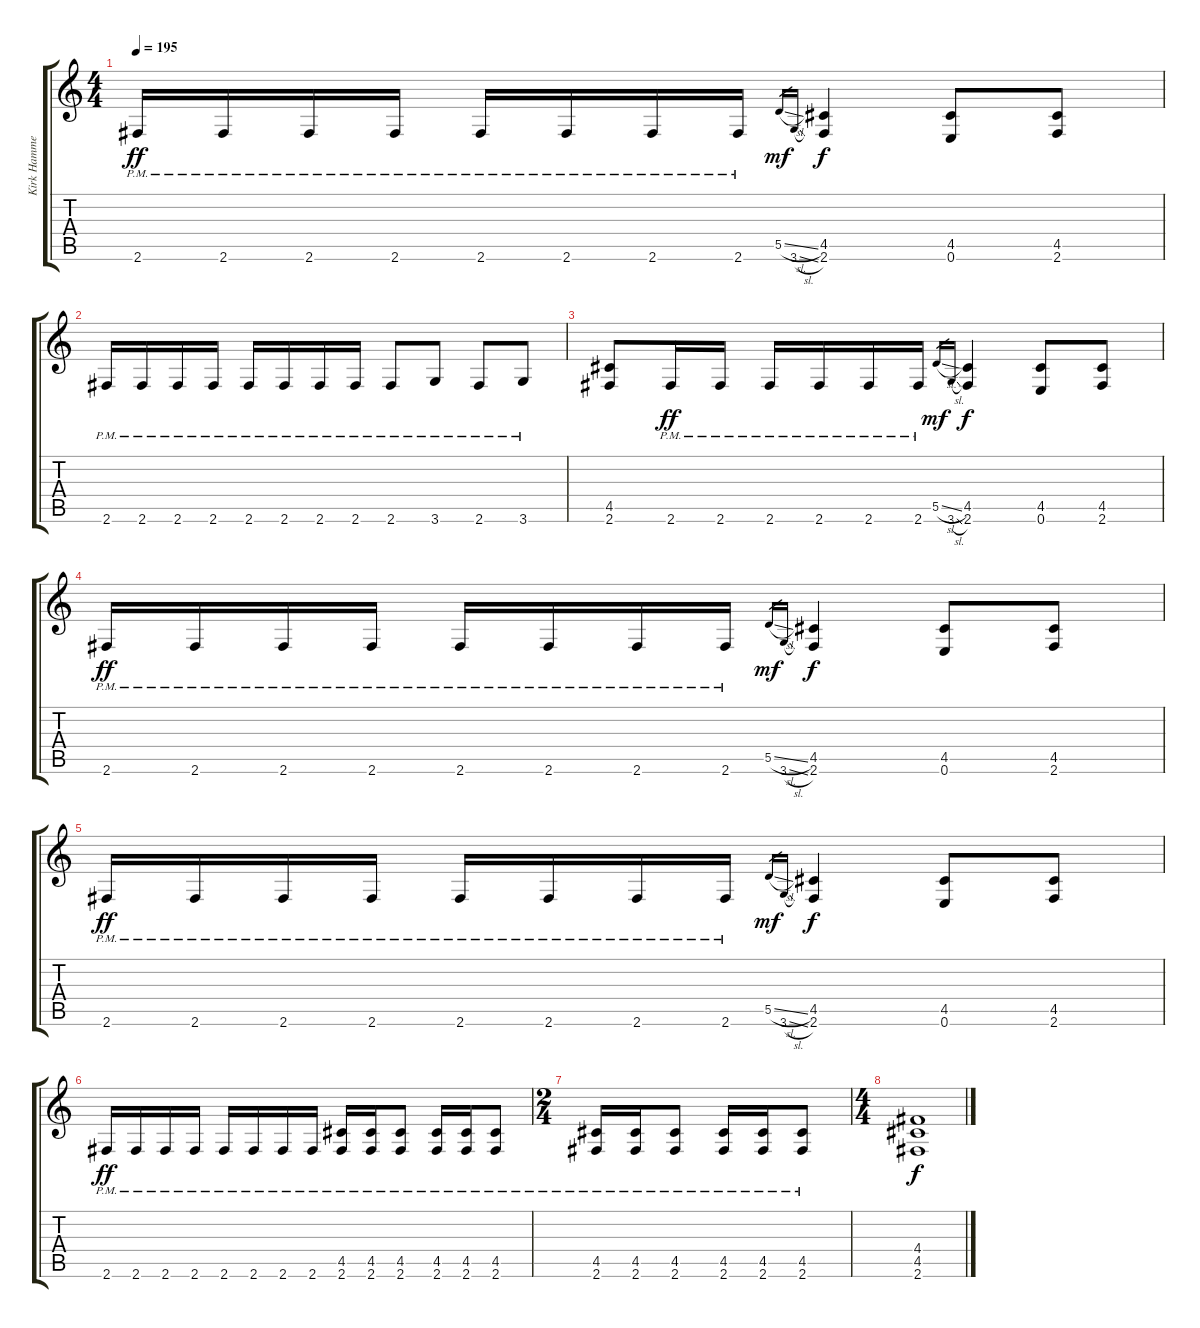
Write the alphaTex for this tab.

\track ("Kirk Hammett" "Kirk Hamme") {instrument distortionguitar}
\staff {score tabs}
\tuning (E4 B3 G3 D3 A2 E2) {hide}
\ts (4 4)
\tempo 195
\clef g2
\ks c
2.6{pm}.16{dy ff} 2.6{pm}.16 2.6{pm}.16 2.6{pm}.16 2.6{pm}.16 2.6{pm}.16 2.6{pm}.16 2.6{pm}.16 5.5{sl}.16{gr dy mf} 3.6{sl}.16{gr} (4.5 2.6).4{dy f} (4.5 0.6).8 (4.5 2.6).8 |
2.6{pm}.16 2.6{pm}.16 2.6{pm}.16 2.6{pm}.16 2.6{pm}.16 2.6{pm}.16 2.6{pm}.16 2.6{pm}.16 2.6{pm}.8 3.6{pm}.8 2.6{pm}.8 3.6{pm}.8 |
(4.5 2.6).8 2.6{pm}.16{dy ff} 2.6{pm}.16 2.6{pm}.16 2.6{pm}.16 2.6{pm}.16 2.6{pm}.16 5.5{sl}.16{gr dy mf} 3.6{sl}.16{gr} (4.5 2.6).4{dy f} (4.5 0.6).8 (4.5 2.6).8 |
2.6{pm}.16{dy ff} 2.6{pm}.16 2.6{pm}.16 2.6{pm}.16 2.6{pm}.16 2.6{pm}.16 2.6{pm}.16 2.6{pm}.16 5.5{sl}.16{gr dy mf} 3.6{sl}.16{gr} (4.5 2.6).4{dy f} (4.5 0.6).8 (4.5 2.6).8 |
2.6{pm}.16{dy ff} 2.6{pm}.16 2.6{pm}.16 2.6{pm}.16 2.6{pm}.16 2.6{pm}.16 2.6{pm}.16 2.6{pm}.16 5.5{sl}.16{gr dy mf} 3.6{sl}.16{gr} (4.5 2.6).4{dy f} (4.5 0.6).8 (4.5 2.6).8 |
2.6{pm}.16{dy ff} 2.6{pm}.16 2.6{pm}.16 2.6{pm}.16 2.6{pm}.16 2.6{pm}.16 2.6{pm}.16 2.6{pm}.16 (4.5{pm} 2.6{pm}).16 (4.5{pm} 2.6{pm}).16 (4.5{pm} 2.6{pm}).8 (4.5{pm} 2.6{pm}).16 (4.5{pm} 2.6{pm}).16 (4.5{pm} 2.6{pm}).8 |
\ts (2 4)
(4.5{pm} 2.6{pm}).16 (4.5{pm} 2.6{pm}).16 (4.5{pm} 2.6{pm}).8 (4.5{pm} 2.6{pm}).16 (4.5{pm} 2.6{pm}).16 (4.5{pm} 2.6{pm}).8 |
\ts (4 4)
(4.4 4.5 2.6).1{dy f}
